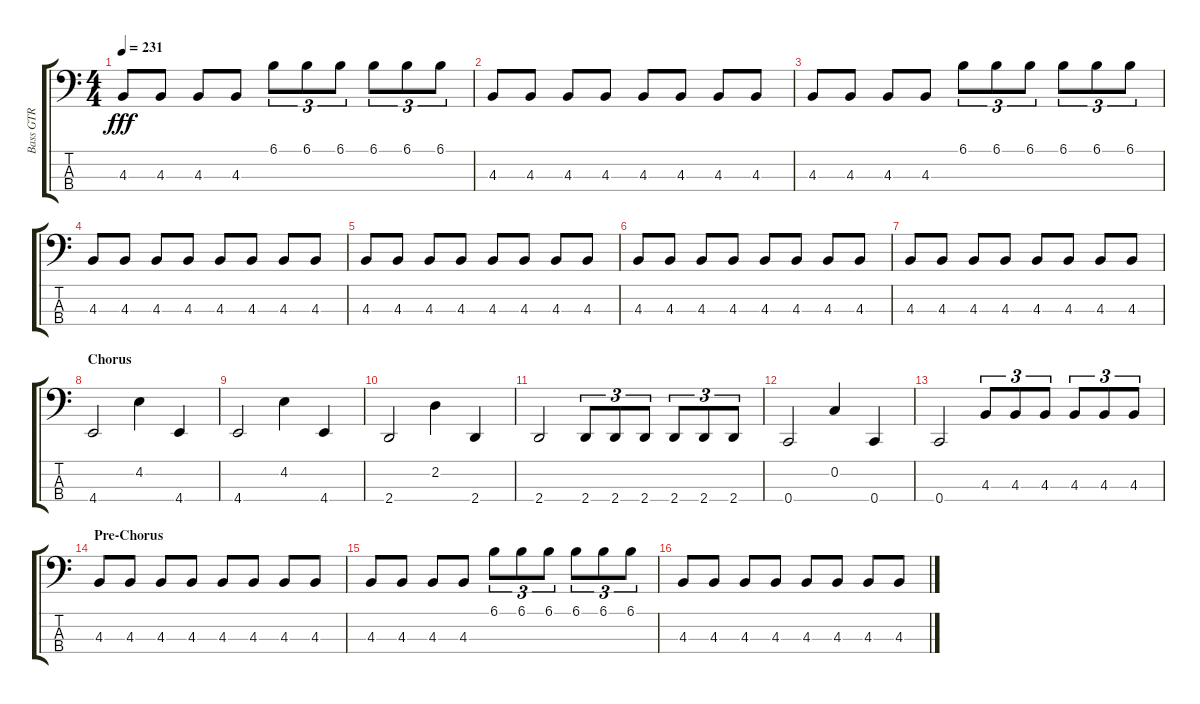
\track ("Bass GTR" "Bass GTR") {instrument electricbassfinger}
\staff {score tabs}
\tuning (F2 C2 G1 C1) {hide}
\ts (4 4)
\tempo 231
\clef f4
\ks aminor
4.3.8{dy fff} 4.3.8 4.3.8 4.3.8 6.1.8{tu (3 2)} 6.1.8{tu (3 2)} 6.1.8{tu (3 2)} 6.1.8{tu (3 2)} 6.1.8{tu (3 2)} 6.1.8{tu (3 2)} |
4.3.8 4.3.8 4.3.8 4.3.8 4.3.8 4.3.8 4.3.8 4.3.8 |
4.3.8 4.3.8 4.3.8 4.3.8 6.1.8{tu (3 2)} 6.1.8{tu (3 2)} 6.1.8{tu (3 2)} 6.1.8{tu (3 2)} 6.1.8{tu (3 2)} 6.1.8{tu (3 2)} |
4.3.8 4.3.8 4.3.8 4.3.8 4.3.8 4.3.8 4.3.8 4.3.8 |
4.3.8 4.3.8 4.3.8 4.3.8 4.3.8 4.3.8 4.3.8 4.3.8 |
4.3.8 4.3.8 4.3.8 4.3.8 4.3.8 4.3.8 4.3.8 4.3.8 |
4.3.8 4.3.8 4.3.8 4.3.8 4.3.8 4.3.8 4.3.8 4.3.8 |
\section ("" "Chorus")
4.4.2 4.2.4 4.4.4 |
4.4.2 4.2.4 4.4.4 |
2.4.2 2.2.4 2.4.4 |
2.4.2 2.4.8{tu (3 2)} 2.4.8{tu (3 2)} 2.4.8{tu (3 2)} 2.4.8{tu (3 2)} 2.4.8{tu (3 2)} 2.4.8{tu (3 2)} |
0.4.2 0.2.4 0.4.4 |
0.4.2 4.3.8{tu (3 2)} 4.3.8{tu (3 2)} 4.3.8{tu (3 2)} 4.3.8{tu (3 2)} 4.3.8{tu (3 2)} 4.3.8{tu (3 2)} |
\section ("" "Pre-Chorus")
4.3.8 4.3.8 4.3.8 4.3.8 4.3.8 4.3.8 4.3.8 4.3.8 |
4.3.8 4.3.8 4.3.8 4.3.8 6.1.8{tu (3 2)} 6.1.8{tu (3 2)} 6.1.8{tu (3 2)} 6.1.8{tu (3 2)} 6.1.8{tu (3 2)} 6.1.8{tu (3 2)} |
4.3.8 4.3.8 4.3.8 4.3.8 4.3.8 4.3.8 4.3.8 4.3.8
